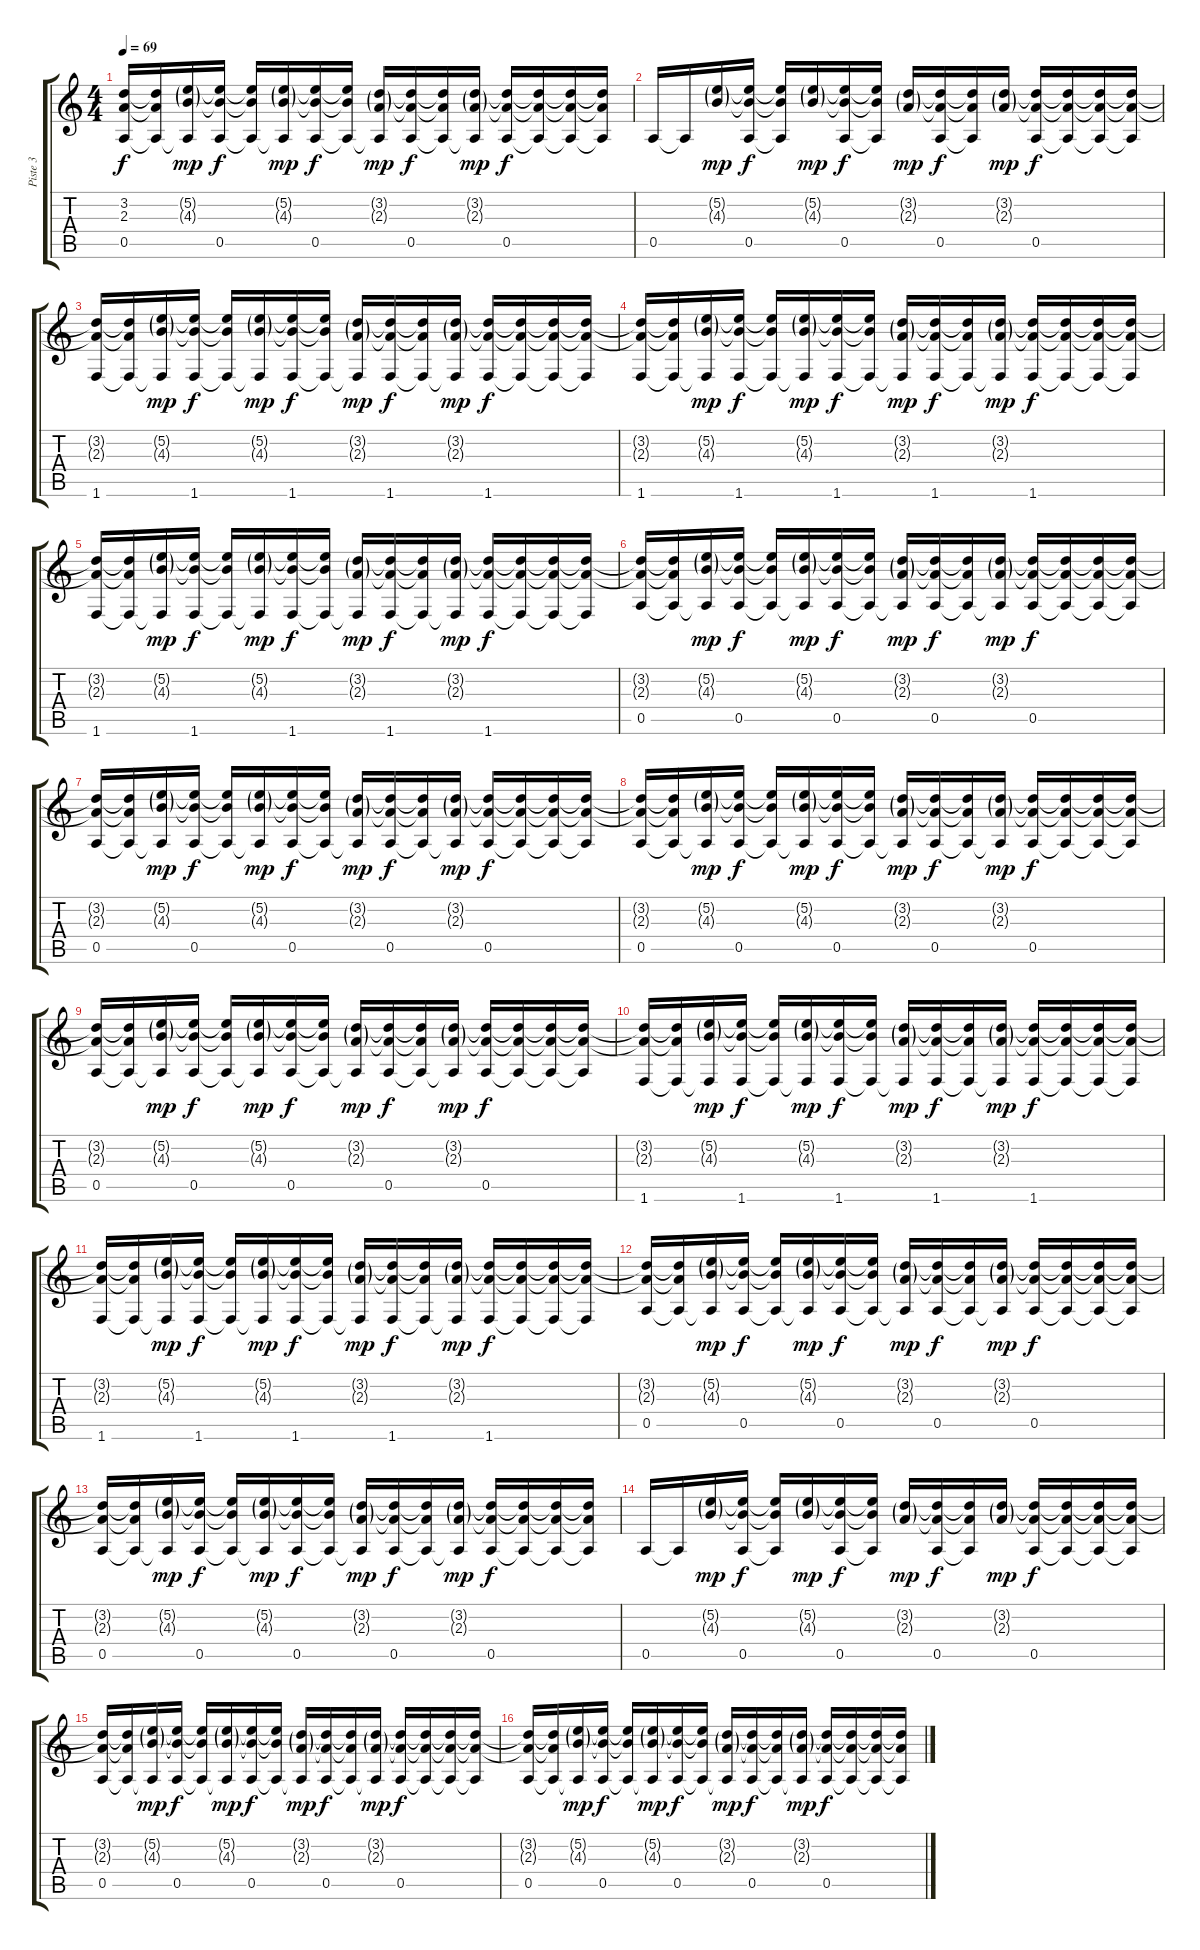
\track ("Piste 3" "Piste 3") {instrument distortionguitar}
\staff {score tabs}
\tuning (E4 B3 G3 D3 A2 E2) {hide}
\ts (4 4)
\tempo 69
\clef g2
\ks c
(3.2{t} 2.3{t} 0.5).16{dy f} (3.2{t} 2.3{t} 0.5{t}).16 (5.2{g} 4.3{g} 0.5{t}).16{dy mp} (5.2{t} 4.3{t} 0.5).16{dy f} (5.2{t} 4.3{t} 0.5{t}).16 (5.2{g} 4.3{g} 0.5{t}).16{dy mp} (5.2{t} 4.3{t} 0.5).16{dy f} (5.2{t} 4.3{t} 0.5{t}).16 (3.2{g} 2.3{g} 0.5{t}).16{dy mp} (3.2{t} 2.3{t} 0.5).16{dy f} (3.2{t} 2.3{t} 0.5{t}).16 (3.2{g} 2.3{g} 0.5{t}).16{dy mp} (3.2{t} 2.3{t} 0.5).16{dy f} (3.2{t} 2.3{t} 0.5{t}).16 (3.2{t} 2.3{t} 0.5{t}).16 (3.2{t} 2.3{t} 0.5{t}).16 |
0.5.16 0.5{t}.16 (5.2{g} 4.3{g}).16{dy mp} (5.2{t} 4.3{t} 0.5).16{dy f} (5.2{t} 4.3{t} 0.5{t}).16 (5.2{g} 4.3{g}).16{dy mp} (5.2{t} 4.3{t} 0.5).16{dy f} (5.2{t} 4.3{t} 0.5{t}).16 (3.2{g} 2.3{g}).16{dy mp} (3.2{t} 2.3{t} 0.5).16{dy f} (3.2{t} 2.3{t} 0.5{t}).16 (3.2{g} 2.3{g}).16{dy mp} (3.2{t} 2.3{t} 0.5).16{dy f} (3.2{t} 2.3{t} 0.5{t}).16 (3.2{t} 2.3{t} 0.5{t}).16 (3.2{t} 2.3{t} 0.5{t}).16 |
(3.2{t} 2.3{t} 1.6).16 (3.2{t} 2.3{t} 1.6{t}).16 (5.2{g} 4.3{g} 1.6{t}).16{dy mp} (5.2{t} 4.3{t} 1.6).16{dy f} (5.2{t} 4.3{t} 1.6{t}).16 (5.2{g} 4.3{g} 1.6{t}).16{dy mp} (5.2{t} 4.3{t} 1.6).16{dy f} (5.2{t} 4.3{t} 1.6{t}).16 (3.2{g} 2.3{g} 1.6{t}).16{dy mp} (3.2{t} 2.3{t} 1.6).16{dy f} (3.2{t} 2.3{t} 1.6{t}).16 (3.2{g} 2.3{g} 1.6{t}).16{dy mp} (3.2{t} 2.3{t} 1.6).16{dy f} (3.2{t} 2.3{t} 1.6{t}).16 (3.2{t} 2.3{t} 1.6{t}).16 (3.2{t} 2.3{t} 1.6{t}).16 |
(3.2{t} 2.3{t} 1.6).16 (3.2{t} 2.3{t} 1.6{t}).16 (5.2{g} 4.3{g} 1.6{t}).16{dy mp} (5.2{t} 4.3{t} 1.6).16{dy f} (5.2{t} 4.3{t} 1.6{t}).16 (5.2{g} 4.3{g} 1.6{t}).16{dy mp} (5.2{t} 4.3{t} 1.6).16{dy f} (5.2{t} 4.3{t} 1.6{t}).16 (3.2{g} 2.3{g} 1.6{t}).16{dy mp} (3.2{t} 2.3{t} 1.6).16{dy f} (3.2{t} 2.3{t} 1.6{t}).16 (3.2{g} 2.3{g} 1.6{t}).16{dy mp} (3.2{t} 2.3{t} 1.6).16{dy f} (3.2{t} 2.3{t} 1.6{t}).16 (3.2{t} 2.3{t} 1.6{t}).16 (3.2{t} 2.3{t} 1.6{t}).16 |
(3.2{t} 2.3{t} 1.6).16 (3.2{t} 2.3{t} 1.6{t}).16 (5.2{g} 4.3{g} 1.6{t}).16{dy mp} (5.2{t} 4.3{t} 1.6).16{dy f} (5.2{t} 4.3{t} 1.6{t}).16 (5.2{g} 4.3{g} 1.6{t}).16{dy mp} (5.2{t} 4.3{t} 1.6).16{dy f} (5.2{t} 4.3{t} 1.6{t}).16 (3.2{g} 2.3{g} 1.6{t}).16{dy mp} (3.2{t} 2.3{t} 1.6).16{dy f} (3.2{t} 2.3{t} 1.6{t}).16 (3.2{g} 2.3{g} 1.6{t}).16{dy mp} (3.2{t} 2.3{t} 1.6).16{dy f} (3.2{t} 2.3{t} 1.6{t}).16 (3.2{t} 2.3{t} 1.6{t}).16 (3.2{t} 2.3{t} 1.6{t}).16 |
(3.2{t} 2.3{t} 0.5).16 (3.2{t} 2.3{t} 0.5{t}).16 (5.2{g} 4.3{g} 0.5{t}).16{dy mp} (5.2{t} 4.3{t} 0.5).16{dy f} (5.2{t} 4.3{t} 0.5{t}).16 (5.2{g} 4.3{g} 0.5{t}).16{dy mp} (5.2{t} 4.3{t} 0.5).16{dy f} (5.2{t} 4.3{t} 0.5{t}).16 (3.2{g} 2.3{g} 0.5{t}).16{dy mp} (3.2{t} 2.3{t} 0.5).16{dy f} (3.2{t} 2.3{t} 0.5{t}).16 (3.2{g} 2.3{g} 0.5{t}).16{dy mp} (3.2{t} 2.3{t} 0.5).16{dy f} (3.2{t} 2.3{t} 0.5{t}).16 (3.2{t} 2.3{t} 0.5{t}).16 (3.2{t} 2.3{t} 0.5{t}).16 |
(3.2{t} 2.3{t} 0.5).16 (3.2{t} 2.3{t} 0.5{t}).16 (5.2{g} 4.3{g} 0.5{t}).16{dy mp} (5.2{t} 4.3{t} 0.5).16{dy f} (5.2{t} 4.3{t} 0.5{t}).16 (5.2{g} 4.3{g} 0.5{t}).16{dy mp} (5.2{t} 4.3{t} 0.5).16{dy f} (5.2{t} 4.3{t} 0.5{t}).16 (3.2{g} 2.3{g} 0.5{t}).16{dy mp} (3.2{t} 2.3{t} 0.5).16{dy f} (3.2{t} 2.3{t} 0.5{t}).16 (3.2{g} 2.3{g} 0.5{t}).16{dy mp} (3.2{t} 2.3{t} 0.5).16{dy f} (3.2{t} 2.3{t} 0.5{t}).16 (3.2{t} 2.3{t} 0.5{t}).16 (3.2{t} 2.3{t} 0.5{t}).16 |
(3.2{t} 2.3{t} 0.5).16 (3.2{t} 2.3{t} 0.5{t}).16 (5.2{g} 4.3{g} 0.5{t}).16{dy mp} (5.2{t} 4.3{t} 0.5).16{dy f} (5.2{t} 4.3{t} 0.5{t}).16 (5.2{g} 4.3{g} 0.5{t}).16{dy mp} (5.2{t} 4.3{t} 0.5).16{dy f} (5.2{t} 4.3{t} 0.5{t}).16 (3.2{g} 2.3{g} 0.5{t}).16{dy mp} (3.2{t} 2.3{t} 0.5).16{dy f} (3.2{t} 2.3{t} 0.5{t}).16 (3.2{g} 2.3{g} 0.5{t}).16{dy mp} (3.2{t} 2.3{t} 0.5).16{dy f} (3.2{t} 2.3{t} 0.5{t}).16 (3.2{t} 2.3{t} 0.5{t}).16 (3.2{t} 2.3{t} 0.5{t}).16 |
(3.2{t} 2.3{t} 0.5).16 (3.2{t} 2.3{t} 0.5{t}).16 (5.2{g} 4.3{g} 0.5{t}).16{dy mp} (5.2{t} 4.3{t} 0.5).16{dy f} (5.2{t} 4.3{t} 0.5{t}).16 (5.2{g} 4.3{g} 0.5{t}).16{dy mp} (5.2{t} 4.3{t} 0.5).16{dy f} (5.2{t} 4.3{t} 0.5{t}).16 (3.2{g} 2.3{g} 0.5{t}).16{dy mp} (3.2{t} 2.3{t} 0.5).16{dy f} (3.2{t} 2.3{t} 0.5{t}).16 (3.2{g} 2.3{g} 0.5{t}).16{dy mp} (3.2{t} 2.3{t} 0.5).16{dy f} (3.2{t} 2.3{t} 0.5{t}).16 (3.2{t} 2.3{t} 0.5{t}).16 (3.2{t} 2.3{t} 0.5{t}).16 |
(3.2{t} 2.3{t} 1.6).16 (3.2{t} 2.3{t} 1.6{t}).16 (5.2{g} 4.3{g} 1.6{t}).16{dy mp} (5.2{t} 4.3{t} 1.6).16{dy f} (5.2{t} 4.3{t} 1.6{t}).16 (5.2{g} 4.3{g} 1.6{t}).16{dy mp} (5.2{t} 4.3{t} 1.6).16{dy f} (5.2{t} 4.3{t} 1.6{t}).16 (3.2{g} 2.3{g} 1.6{t}).16{dy mp} (3.2{t} 2.3{t} 1.6).16{dy f} (3.2{t} 2.3{t} 1.6{t}).16 (3.2{g} 2.3{g} 1.6{t}).16{dy mp} (3.2{t} 2.3{t} 1.6).16{dy f} (3.2{t} 2.3{t} 1.6{t}).16 (3.2{t} 2.3{t} 1.6{t}).16 (3.2{t} 2.3{t} 1.6{t}).16 |
(3.2{t} 2.3{t} 1.6).16 (3.2{t} 2.3{t} 1.6{t}).16 (5.2{g} 4.3{g} 1.6{t}).16{dy mp} (5.2{t} 4.3{t} 1.6).16{dy f} (5.2{t} 4.3{t} 1.6{t}).16 (5.2{g} 4.3{g} 1.6{t}).16{dy mp} (5.2{t} 4.3{t} 1.6).16{dy f} (5.2{t} 4.3{t} 1.6{t}).16 (3.2{g} 2.3{g} 1.6{t}).16{dy mp} (3.2{t} 2.3{t} 1.6).16{dy f} (3.2{t} 2.3{t} 1.6{t}).16 (3.2{g} 2.3{g} 1.6{t}).16{dy mp} (3.2{t} 2.3{t} 1.6).16{dy f} (3.2{t} 2.3{t} 1.6{t}).16 (3.2{t} 2.3{t} 1.6{t}).16 (3.2{t} 2.3{t} 1.6{t}).16 |
(3.2{t} 2.3{t} 0.5).16 (3.2{t} 2.3{t} 0.5{t}).16 (5.2{g} 4.3{g} 0.5{t}).16{dy mp} (5.2{t} 4.3{t} 0.5).16{dy f} (5.2{t} 4.3{t} 0.5{t}).16 (5.2{g} 4.3{g} 0.5{t}).16{dy mp} (5.2{t} 4.3{t} 0.5).16{dy f} (5.2{t} 4.3{t} 0.5{t}).16 (3.2{g} 2.3{g} 0.5{t}).16{dy mp} (3.2{t} 2.3{t} 0.5).16{dy f} (3.2{t} 2.3{t} 0.5{t}).16 (3.2{g} 2.3{g} 0.5{t}).16{dy mp} (3.2{t} 2.3{t} 0.5).16{dy f} (3.2{t} 2.3{t} 0.5{t}).16 (3.2{t} 2.3{t} 0.5{t}).16 (3.2{t} 2.3{t} 0.5{t}).16 |
(3.2{t} 2.3{t} 0.5).16 (3.2{t} 2.3{t} 0.5{t}).16 (5.2{g} 4.3{g} 0.5{t}).16{dy mp} (5.2{t} 4.3{t} 0.5).16{dy f} (5.2{t} 4.3{t} 0.5{t}).16 (5.2{g} 4.3{g} 0.5{t}).16{dy mp} (5.2{t} 4.3{t} 0.5).16{dy f} (5.2{t} 4.3{t} 0.5{t}).16 (3.2{g} 2.3{g} 0.5{t}).16{dy mp} (3.2{t} 2.3{t} 0.5).16{dy f} (3.2{t} 2.3{t} 0.5{t}).16 (3.2{g} 2.3{g} 0.5{t}).16{dy mp} (3.2{t} 2.3{t} 0.5).16{dy f} (3.2{t} 2.3{t} 0.5{t}).16 (3.2{t} 2.3{t} 0.5{t}).16 (3.2{t} 2.3{t} 0.5{t}).16 |
0.5.16 0.5{t}.16 (5.2{g} 4.3{g}).16{dy mp} (5.2{t} 4.3{t} 0.5).16{dy f} (5.2{t} 4.3{t} 0.5{t}).16 (5.2{g} 4.3{g}).16{dy mp} (5.2{t} 4.3{t} 0.5).16{dy f} (5.2{t} 4.3{t} 0.5{t}).16 (3.2{g} 2.3{g}).16{dy mp} (3.2{t} 2.3{t} 0.5).16{dy f} (3.2{t} 2.3{t} 0.5{t}).16 (3.2{g} 2.3{g}).16{dy mp} (3.2{t} 2.3{t} 0.5).16{dy f} (3.2{t} 2.3{t} 0.5{t}).16 (3.2{t} 2.3{t} 0.5{t}).16 (3.2{t} 2.3{t} 0.5{t}).16 |
(3.2{t} 2.3{t} 0.5).16 (3.2{t} 2.3{t} 0.5{t}).16 (5.2{g} 4.3{g} 0.5{t}).16{dy mp} (5.2{t} 4.3{t} 0.5).16{dy f} (5.2{t} 4.3{t} 0.5{t}).16 (5.2{g} 4.3{g} 0.5{t}).16{dy mp} (5.2{t} 4.3{t} 0.5).16{dy f} (5.2{t} 4.3{t} 0.5{t}).16 (3.2{g} 2.3{g} 0.5{t}).16{dy mp} (3.2{t} 2.3{t} 0.5).16{dy f} (3.2{t} 2.3{t} 0.5{t}).16 (3.2{g} 2.3{g} 0.5{t}).16{dy mp} (3.2{t} 2.3{t} 0.5).16{dy f} (3.2{t} 2.3{t} 0.5{t}).16 (3.2{t} 2.3{t} 0.5{t}).16 (3.2{t} 2.3{t} 0.5{t}).16 |
(3.2{t} 2.3{t} 0.5).16 (3.2{t} 2.3{t} 0.5{t}).16 (5.2{g} 4.3{g} 0.5{t}).16{dy mp} (5.2{t} 4.3{t} 0.5).16{dy f} (5.2{t} 4.3{t} 0.5{t}).16 (5.2{g} 4.3{g} 0.5{t}).16{dy mp} (5.2{t} 4.3{t} 0.5).16{dy f} (5.2{t} 4.3{t} 0.5{t}).16 (3.2{g} 2.3{g} 0.5{t}).16{dy mp} (3.2{t} 2.3{t} 0.5).16{dy f} (3.2{t} 2.3{t} 0.5{t}).16 (3.2{g} 2.3{g} 0.5{t}).16{dy mp} (3.2{t} 2.3{t} 0.5).16{dy f} (3.2{t} 2.3{t} 0.5{t}).16 (3.2{t} 2.3{t} 0.5{t}).16 (3.2{t} 2.3{t} 0.5{t}).16
